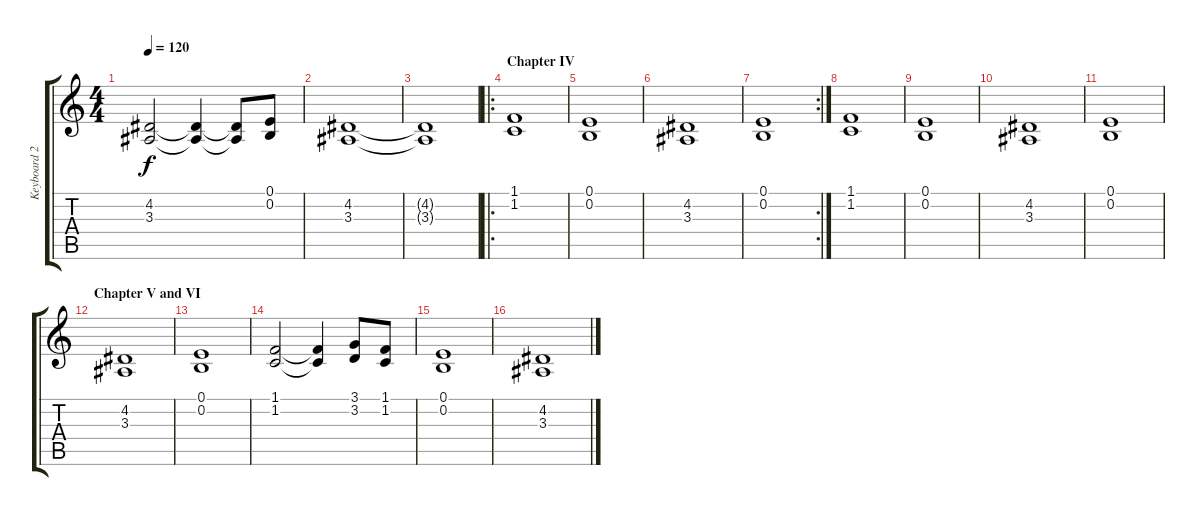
\track ("Keyboard 2 (Voice)" "Keyboard 2") {instrument choiraahs}
\staff {score tabs}
\tuning (E4 B3 G3 D3 A2 E2) {hide}
\ts (4 4)
\tempo 120
\clef g2
\ks c
(4.2 3.3).2{dy f} (4.2{t} 3.3{t}).4 (4.2{t} 3.3{t}).8 (0.1 0.2).8 |
(4.2 3.3).1 |
(4.2{t} 3.3{t}).1 |
\ro
\section ("" "Chapter IV")
(1.1 1.2).1 |
(0.1 0.2).1 |
(4.2 3.3).1 |
\rc 2
(0.1 0.2).1 |
(1.1 1.2).1 |
(0.1 0.2).1 |
(4.2 3.3).1 |
(0.1 0.2).1 |
\section ("" "Chapter V and VI")
(4.2 3.3).1 |
(0.1 0.2).1 |
(1.1 1.2).2 (1.1{t} 1.2{t}).4 (3.1 3.2).8 (1.1 1.2).8 |
(0.1 0.2).1 |
(4.2 3.3).1
